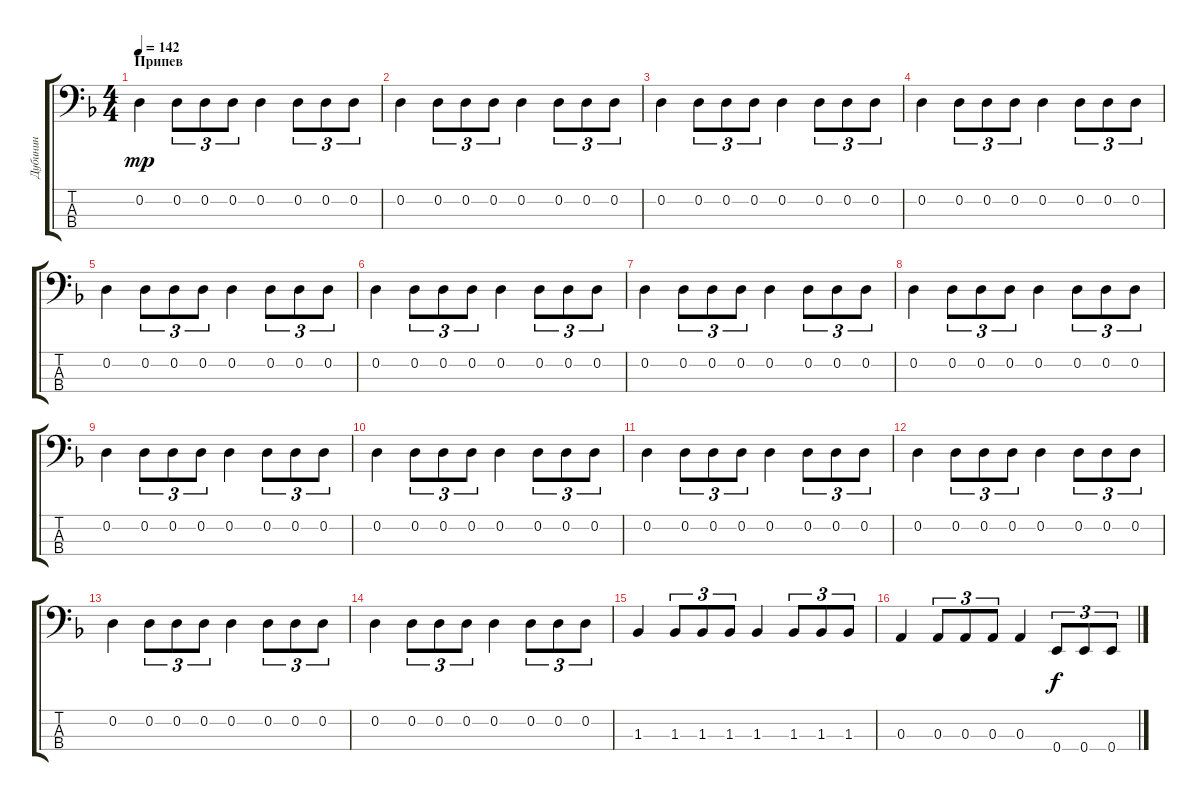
\track ("Дубинин" "Дубинин") {instrument electricbassfinger}
\staff {score tabs}
\tuning (G2 D2 A1 E1) {hide}
\ts (4 4)
\section ("" "Припев")
\tempo 142
\clef f4
\ks dminor
0.2.4{dy mp} 0.2.8{tu (3 2)} 0.2.8{tu (3 2)} 0.2.8{tu (3 2)} 0.2.4 0.2.8{tu (3 2)} 0.2.8{tu (3 2)} 0.2.8{tu (3 2)} |
0.2.4 0.2.8{tu (3 2)} 0.2.8{tu (3 2)} 0.2.8{tu (3 2)} 0.2.4 0.2.8{tu (3 2)} 0.2.8{tu (3 2)} 0.2.8{tu (3 2)} |
0.2.4 0.2.8{tu (3 2)} 0.2.8{tu (3 2)} 0.2.8{tu (3 2)} 0.2.4 0.2.8{tu (3 2)} 0.2.8{tu (3 2)} 0.2.8{tu (3 2)} |
0.2.4 0.2.8{tu (3 2)} 0.2.8{tu (3 2)} 0.2.8{tu (3 2)} 0.2.4 0.2.8{tu (3 2)} 0.2.8{tu (3 2)} 0.2.8{tu (3 2)} |
0.2.4 0.2.8{tu (3 2)} 0.2.8{tu (3 2)} 0.2.8{tu (3 2)} 0.2.4 0.2.8{tu (3 2)} 0.2.8{tu (3 2)} 0.2.8{tu (3 2)} |
0.2.4 0.2.8{tu (3 2)} 0.2.8{tu (3 2)} 0.2.8{tu (3 2)} 0.2.4 0.2.8{tu (3 2)} 0.2.8{tu (3 2)} 0.2.8{tu (3 2)} |
0.2.4 0.2.8{tu (3 2)} 0.2.8{tu (3 2)} 0.2.8{tu (3 2)} 0.2.4 0.2.8{tu (3 2)} 0.2.8{tu (3 2)} 0.2.8{tu (3 2)} |
0.2.4 0.2.8{tu (3 2)} 0.2.8{tu (3 2)} 0.2.8{tu (3 2)} 0.2.4 0.2.8{tu (3 2)} 0.2.8{tu (3 2)} 0.2.8{tu (3 2)} |
0.2.4 0.2.8{tu (3 2)} 0.2.8{tu (3 2)} 0.2.8{tu (3 2)} 0.2.4 0.2.8{tu (3 2)} 0.2.8{tu (3 2)} 0.2.8{tu (3 2)} |
0.2.4 0.2.8{tu (3 2)} 0.2.8{tu (3 2)} 0.2.8{tu (3 2)} 0.2.4 0.2.8{tu (3 2)} 0.2.8{tu (3 2)} 0.2.8{tu (3 2)} |
0.2.4 0.2.8{tu (3 2)} 0.2.8{tu (3 2)} 0.2.8{tu (3 2)} 0.2.4 0.2.8{tu (3 2)} 0.2.8{tu (3 2)} 0.2.8{tu (3 2)} |
0.2.4 0.2.8{tu (3 2)} 0.2.8{tu (3 2)} 0.2.8{tu (3 2)} 0.2.4 0.2.8{tu (3 2)} 0.2.8{tu (3 2)} 0.2.8{tu (3 2)} |
0.2.4 0.2.8{tu (3 2)} 0.2.8{tu (3 2)} 0.2.8{tu (3 2)} 0.2.4 0.2.8{tu (3 2)} 0.2.8{tu (3 2)} 0.2.8{tu (3 2)} |
0.2.4 0.2.8{tu (3 2)} 0.2.8{tu (3 2)} 0.2.8{tu (3 2)} 0.2.4 0.2.8{tu (3 2)} 0.2.8{tu (3 2)} 0.2.8{tu (3 2)} |
1.3.4 1.3.8{tu (3 2)} 1.3.8{tu (3 2)} 1.3.8{tu (3 2)} 1.3.4 1.3.8{tu (3 2)} 1.3.8{tu (3 2)} 1.3.8{tu (3 2)} |
0.3.4 0.3.8{tu (3 2)} 0.3.8{tu (3 2)} 0.3.8{tu (3 2)} 0.3.4 0.4.8{tu (3 2) dy f} 0.4.8{tu (3 2)} 0.4.8{tu (3 2)}
